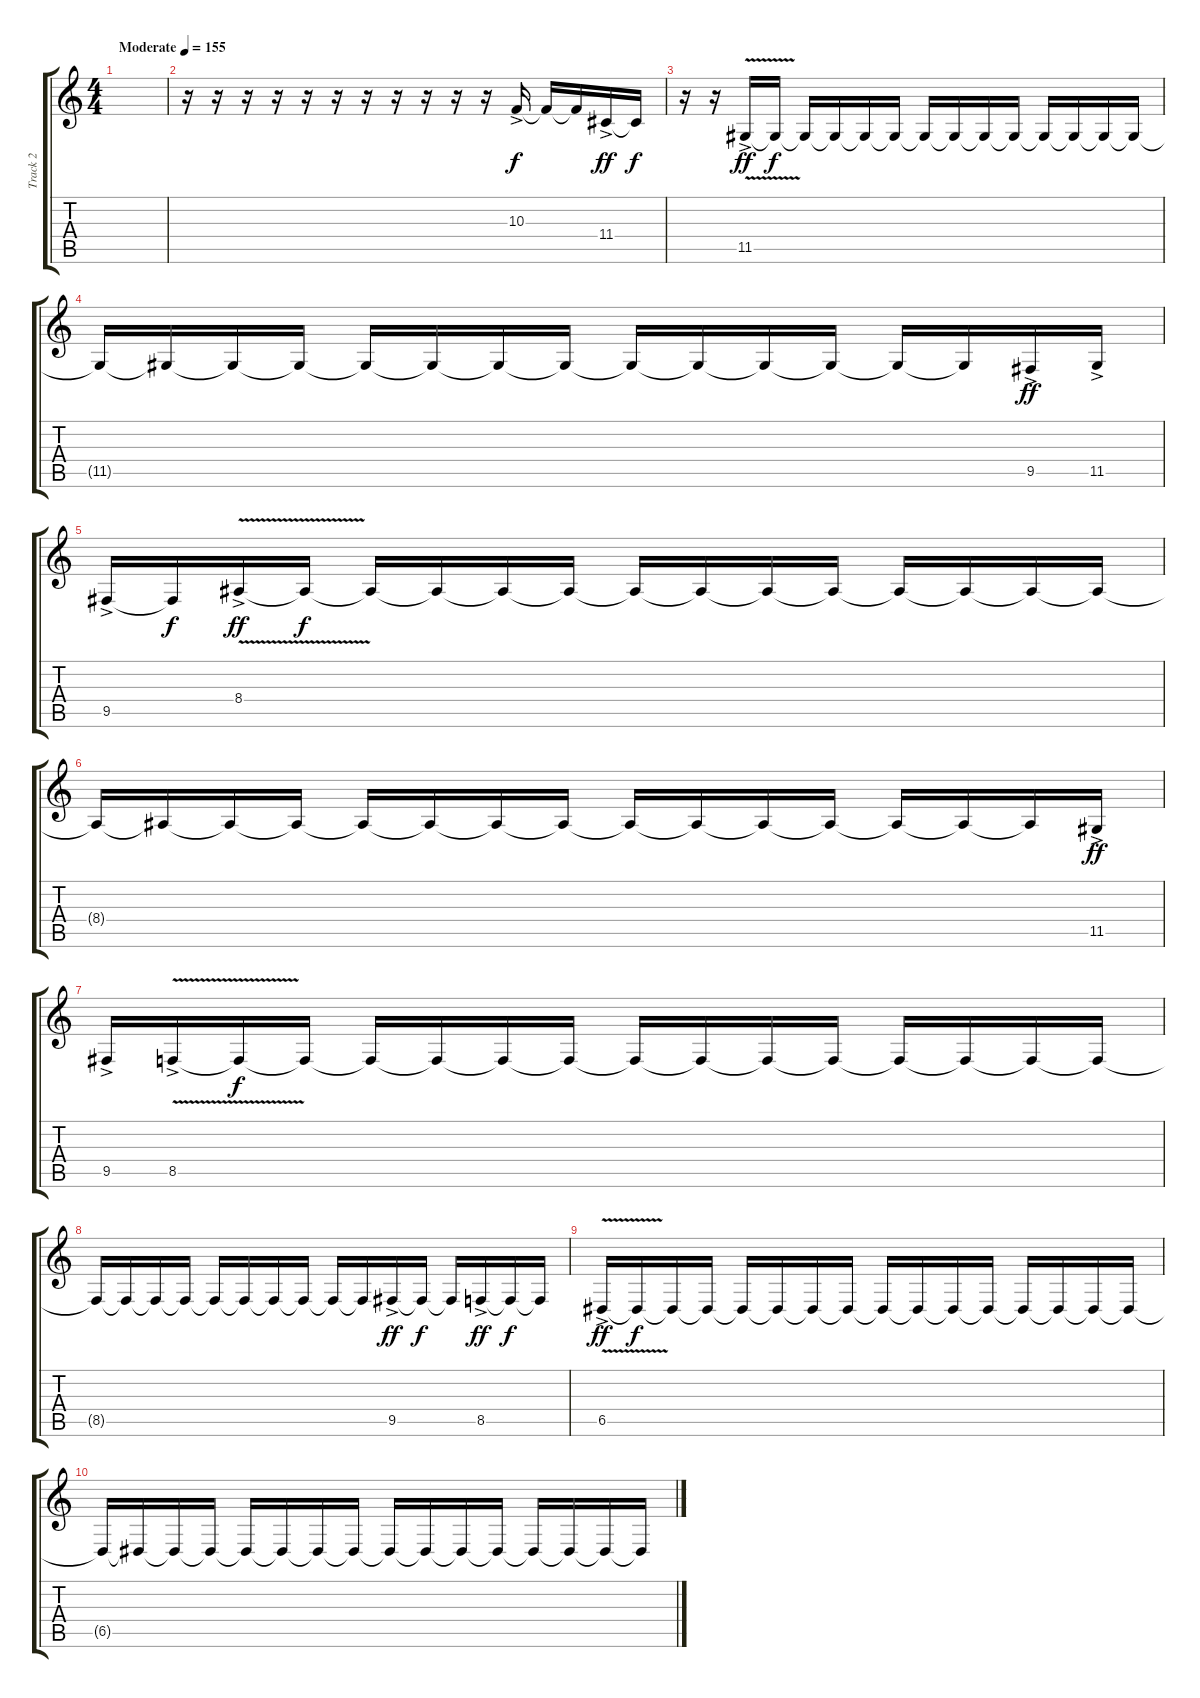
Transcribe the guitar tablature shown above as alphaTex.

\track ("Track 2" "Track 2") {instrument lead5charang}
\staff {score tabs}
\tuning (E4 B3 G3 D3 A2 E2) {hide}
\ts (4 4)
\tempo (155 "Moderate")
\clef g2
\ks c
|
r.16 r.16 r.16 r.16 r.16 r.16 r.16 r.16 r.16 r.16 r.16 10.3{ac}.16 10.3{t}.16{dy f} 10.3{t}.16 11.4{ac}.16{dy ff} 11.4{t}.16{dy f} |
r.16 r.16 11.5{v ac}.16{dy ff} 11.5{t}.16{dy f} 11.5{t}.16 11.5{t}.16 11.5{t}.16 11.5{t}.16 11.5{t}.16 11.5{t}.16 11.5{t}.16 11.5{t}.16 11.5{t}.16 11.5{t}.16 11.5{t}.16 11.5{t}.16 |
11.5{t}.16 11.5{t}.16 11.5{t}.16 11.5{t}.16 11.5{t}.16 11.5{t}.16 11.5{t}.16 11.5{t}.16 11.5{t}.16 11.5{t}.16 11.5{t}.16 11.5{t}.16 11.5{t}.16 11.5{t}.16 9.5{ac}.16{dy ff} 11.5{ac}.16 |
9.5{ac}.16 9.5{t}.16{dy f} 8.4{v ac}.16{dy ff} 8.4{t}.16{dy f} 8.4{t}.16 8.4{t}.16 8.4{t}.16 8.4{t}.16 8.4{t}.16 8.4{t}.16 8.4{t}.16 8.4{t}.16 8.4{t}.16 8.4{t}.16 8.4{t}.16 8.4{t}.16 |
8.4{t}.16 8.4{t}.16 8.4{t}.16 8.4{t}.16 8.4{t}.16 8.4{t}.16 8.4{t}.16 8.4{t}.16 8.4{t}.16 8.4{t}.16 8.4{t}.16 8.4{t}.16 8.4{t}.16 8.4{t}.16 8.4{t}.16 11.5{ac}.16{dy ff} |
9.5{ac}.16 8.5{v ac}.16 8.5{t}.16{dy f} 8.5{t}.16 8.5{t}.16 8.5{t}.16 8.5{t}.16 8.5{t}.16 8.5{t}.16 8.5{t}.16 8.5{t}.16 8.5{t}.16 8.5{t}.16 8.5{t}.16 8.5{t}.16 8.5{t}.16 |
8.5{t}.16 8.5{t}.16 8.5{t}.16 8.5{t}.16 8.5{t}.16 8.5{t}.16 8.5{t}.16 8.5{t}.16 8.5{t}.16 8.5{t}.16 9.5{ac}.16{dy ff} 9.5{t}.16{dy f} 9.5{t}.16 8.5{ac}.16{dy ff} 8.5{t}.16{dy f} 8.5{t}.16 |
6.5{v ac}.16{dy ff} 6.5{t}.16{dy f} 6.5{t}.16 6.5{t}.16 6.5{t}.16 6.5{t}.16 6.5{t}.16 6.5{t}.16 6.5{t}.16 6.5{t}.16 6.5{t}.16 6.5{t}.16 6.5{t}.16 6.5{t}.16 6.5{t}.16 6.5{t}.16 |
6.5{t}.16 6.5{t}.16 6.5{t}.16 6.5{t}.16 6.5{t}.16 6.5{t}.16 6.5{t}.16 6.5{t}.16 6.5{t}.16 6.5{t}.16 6.5{t}.16 6.5{t}.16 6.5{t}.16 6.5{t}.16 6.5{t}.16 6.5{t}.16
